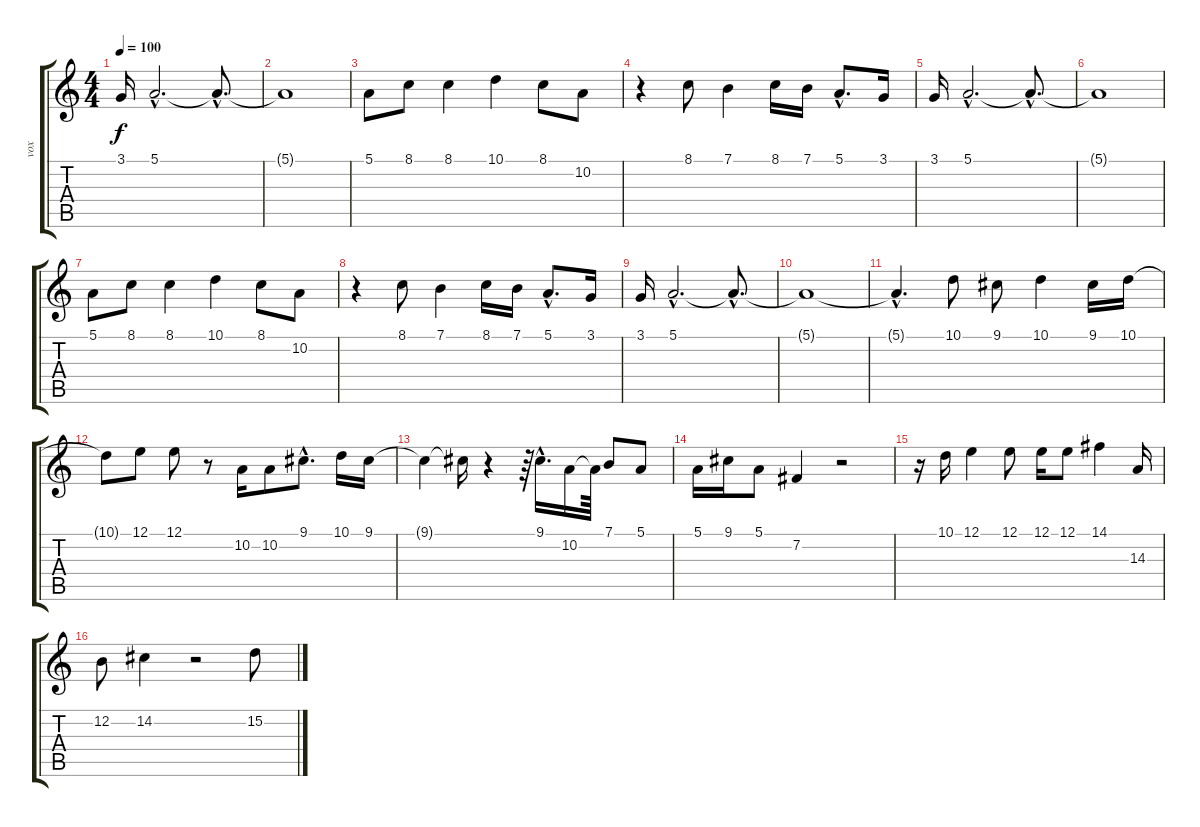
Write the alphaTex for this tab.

\track ("vox" "vox") {instrument lead7fifths}
\staff {score tabs}
\tuning (E4 B3 G3 D3 A2 E2) {hide}
\ts (4 4)
\tempo 100
\clef g2
\ks c
3.1.16{dy f} 5.1{hac}.2{d} 5.1{hac t}.8{d} |
5.1{t}.1 |
5.1.8 8.1.8 8.1.4 10.1.4 8.1.8 10.2.8 |
r.4 8.1.8 7.1.4 8.1.16 7.1.16 5.1{hac}.8{d} 3.1.16 |
3.1.16 5.1{hac}.2{d} 5.1{hac t}.8{d} |
5.1{t}.1 |
5.1.8 8.1.8 8.1.4 10.1.4 8.1.8 10.2.8 |
r.4 8.1.8 7.1.4 8.1.16 7.1.16 5.1{hac}.8{d} 3.1.16 |
3.1.16 5.1{hac}.2{d} 5.1{hac t}.8{d} |
5.1{t}.1 |
5.1{hac t}.4{d} 10.1.8 9.1.8 10.1.4 9.1.16 10.1.16 |
10.1{t}.8 12.1.8 12.1.8 r.8 10.2.16 10.2.8 9.1{hac}.8{d} 10.1.16 9.1.16 |
9.1{t}.4 9.1{t}.16 r.4 r.64 9.1{hac}.16{d} 10.2.16 10.2{t}.64 7.1.8 5.1.8 |
5.1.16 9.1.16 5.1.8 7.2.4 r.2 |
r.16 10.1.16 12.1.4 12.1.8 12.1.16 12.1.8 14.1.4 14.3.16 |
12.2.8 14.2.4 r.2 15.2.8
